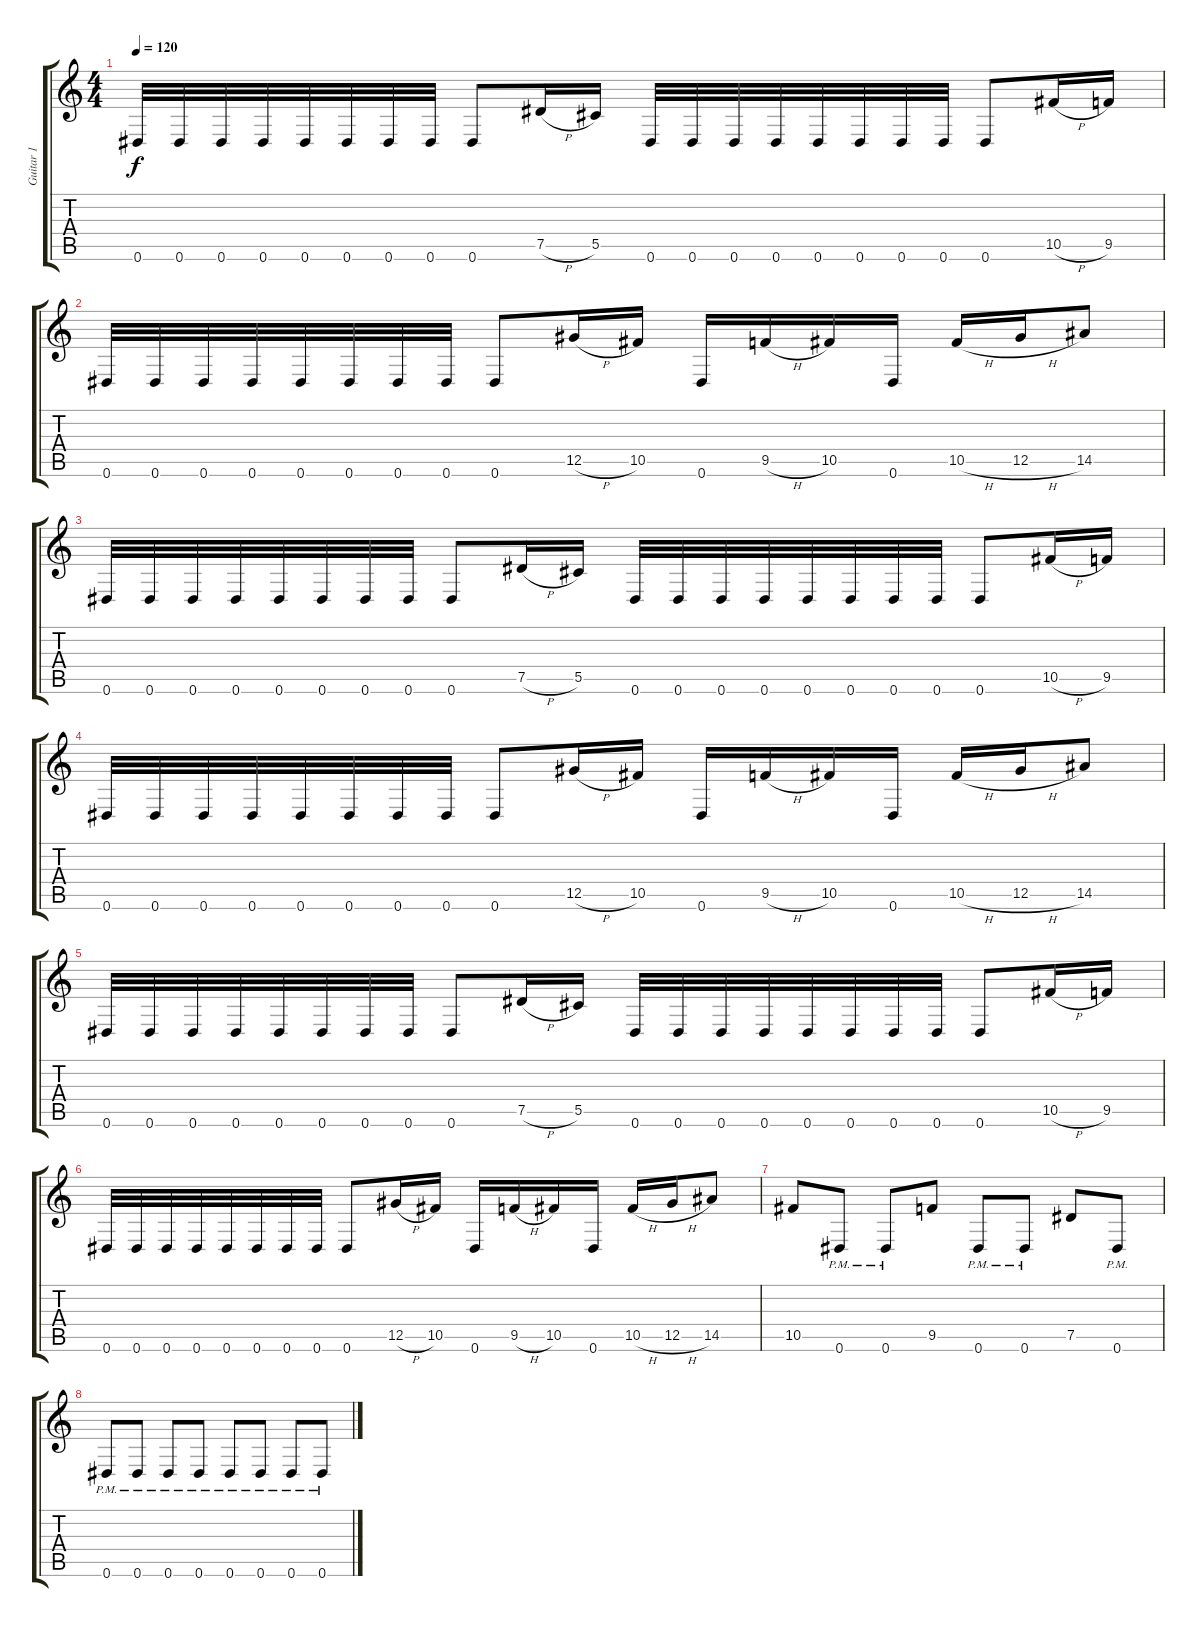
\track ("Guitar 1" "Guitar 1") {instrument distortionguitar}
\staff {score tabs}
\tuning (Eb4 Bb3 Gb3 Db3 Ab2 Eb2) {hide}
\ts (4 4)
\tempo 120
\clef g2
\ks c
0.6.32{dy f} 0.6.32 0.6.32 0.6.32 0.6.32 0.6.32 0.6.32 0.6.32 0.6.8 7.5{h}.16 5.5.16 0.6.32 0.6.32 0.6.32 0.6.32 0.6.32 0.6.32 0.6.32 0.6.32 0.6.8 10.5{h}.16 9.5.16 |
0.6.32 0.6.32 0.6.32 0.6.32 0.6.32 0.6.32 0.6.32 0.6.32 0.6.8 12.5{h}.16 10.5.16 0.6.16 9.5{h}.16 10.5.16 0.6.16 10.5{h}.16 12.5{h}.16 14.5.8 |
0.6.32 0.6.32 0.6.32 0.6.32 0.6.32 0.6.32 0.6.32 0.6.32 0.6.8 7.5{h}.16 5.5.16 0.6.32 0.6.32 0.6.32 0.6.32 0.6.32 0.6.32 0.6.32 0.6.32 0.6.8 10.5{h}.16 9.5.16 |
0.6.32 0.6.32 0.6.32 0.6.32 0.6.32 0.6.32 0.6.32 0.6.32 0.6.8 12.5{h}.16 10.5.16 0.6.16 9.5{h}.16 10.5.16 0.6.16 10.5{h}.16 12.5{h}.16 14.5.8 |
0.6.32 0.6.32 0.6.32 0.6.32 0.6.32 0.6.32 0.6.32 0.6.32 0.6.8 7.5{h}.16 5.5.16 0.6.32 0.6.32 0.6.32 0.6.32 0.6.32 0.6.32 0.6.32 0.6.32 0.6.8 10.5{h}.16 9.5.16 |
0.6.32 0.6.32 0.6.32 0.6.32 0.6.32 0.6.32 0.6.32 0.6.32 0.6.8 12.5{h}.16 10.5.16 0.6.16 9.5{h}.16 10.5.16 0.6.16 10.5{h}.16 12.5{h}.16 14.5.8 |
10.5.8 0.6{pm}.8 0.6{pm}.8 9.5.8 0.6{pm}.8 0.6{pm}.8 7.5.8 0.6{pm}.8 |
0.6{pm}.8 0.6{pm}.8 0.6{pm}.8 0.6{pm}.8 0.6{pm}.8 0.6{pm}.8 0.6{pm}.8 0.6{pm}.8
